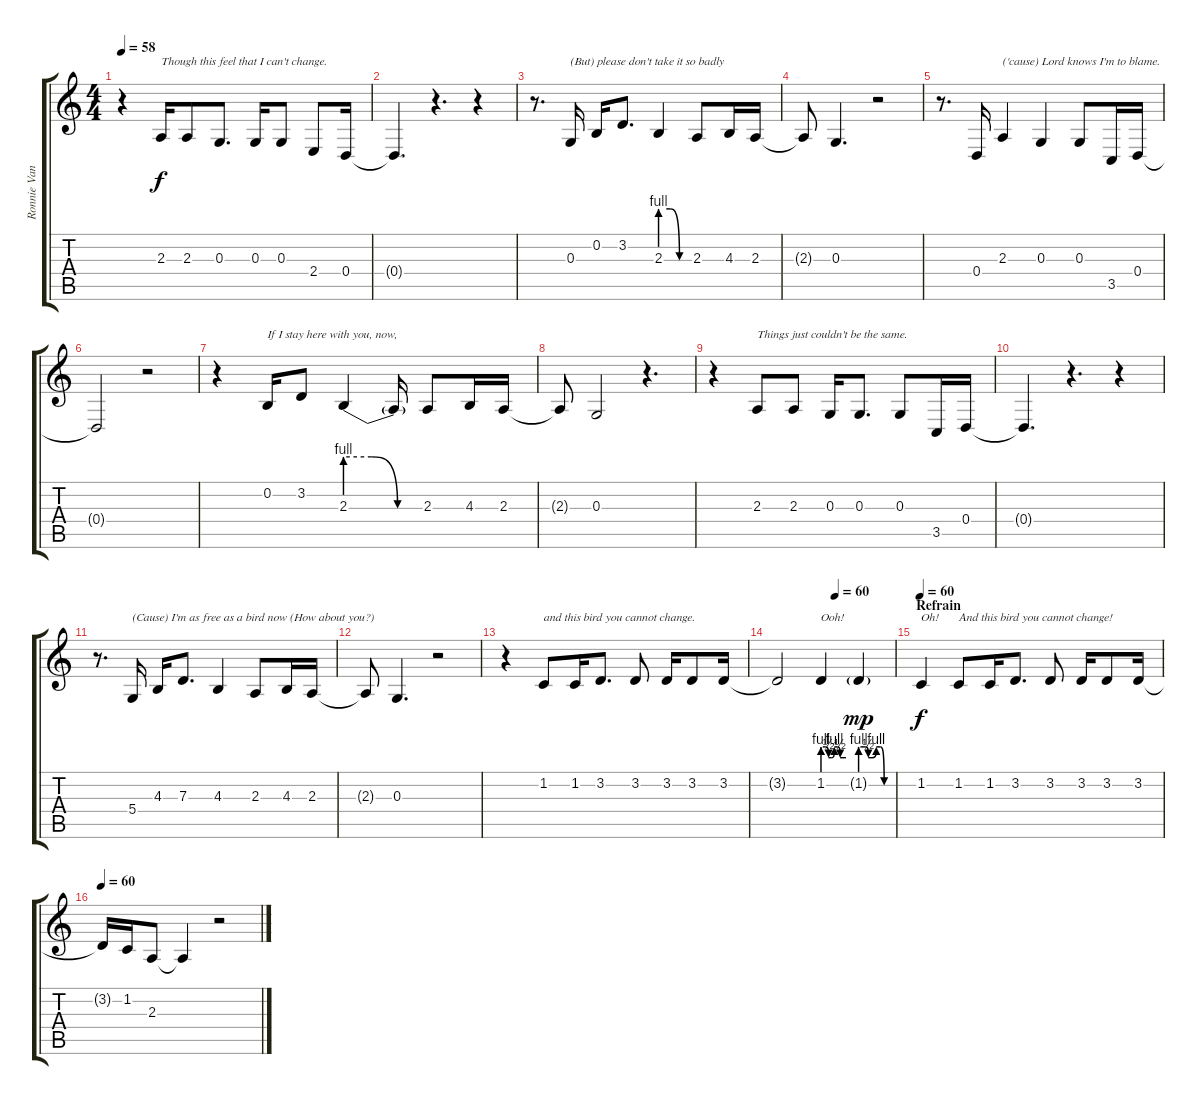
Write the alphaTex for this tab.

\track ("Ronnie Van Zant (vocal)" "Ronnie Van") {instrument lead2sawtooth}
\staff {score tabs}
\tuning (E4 B3 G3 D3 A2 E2) {hide}
\ts (4 4)
\tempo 58
\clef g2
\ks c
r.4{dy ppp} 2.3.16{txt "Though this feel that I can't change." dy f} 2.3.8 0.3.8{d} 0.3.16 0.3.8 2.4.8 0.4.16 |
0.4{t}.4{d} r.4{d} r.4 |
r.8{d} 0.3.16{txt "(But) please don't take it so badly"} 0.2.16 3.2.8{d} 2.3{be (custom 0 4 20 4 40 0 60 0)}.4 2.3.8 4.3.16 2.3.16 |
2.3{t}.8 0.3.4{d} r.2 |
r.8{d} 0.4.16 2.3.4{txt "('cause) Lord knows I'm to blame."} 0.3.4 0.3.8 3.5.16 0.4.16 |
0.4{t}.2 r.2 |
r.4 0.2.16{txt "If I stay here with you, now,"} 3.2.8 2.3{be (custom 0 4 20 4 40 0 60 0)}.4 2.3{t}.16 2.3.8 4.3.16 2.3.16 |
2.3{t}.8 0.3.2 r.4{d} |
r.4 2.3.8{txt "Things just couldn't be the same."} 2.3.8 0.3.16 0.3.8{d} 0.3.8 3.5.16 0.4.16 |
0.4{t}.4{d} r.4{d} r.4 |
r.8{d} 5.4.16{txt "(Cause) I'm as free as a bird now (How about you?)"} 4.3.16 7.3.8{d} 4.3.4 2.3.8 4.3.16 2.3.16 |
2.3{t}.8 0.3.4{d} r.2 |
r.4 1.2.8{txt "and this bird you cannot change."} 1.2.16 3.2.8{d} 3.2.8 3.2.16 3.2.8 3.2.16 |
\tempo (60 0.5)
3.2{t}.2 1.2{be (custom 0 4 7 4 15 2 23 2 30 4 38 4 45 2 60 2)}.4{txt "Ooh!"} 1.2{be (custom 0 4 10 4 15 2 22 2 30 4 38 4 45 0 60 0) g}.4{dy mp} |
\section ("" "Refrain")
\tempo 60
1.2.4{txt "Oh!" dy f} 1.2.8{txt "And this bird you cannot change!"} 1.2.16 3.2.8{d} 3.2.8 3.2.16 3.2.8 3.2.16 |
\tempo 60
3.2{t}.16 1.2.16 2.3.8 2.3{t}.4 r.2
